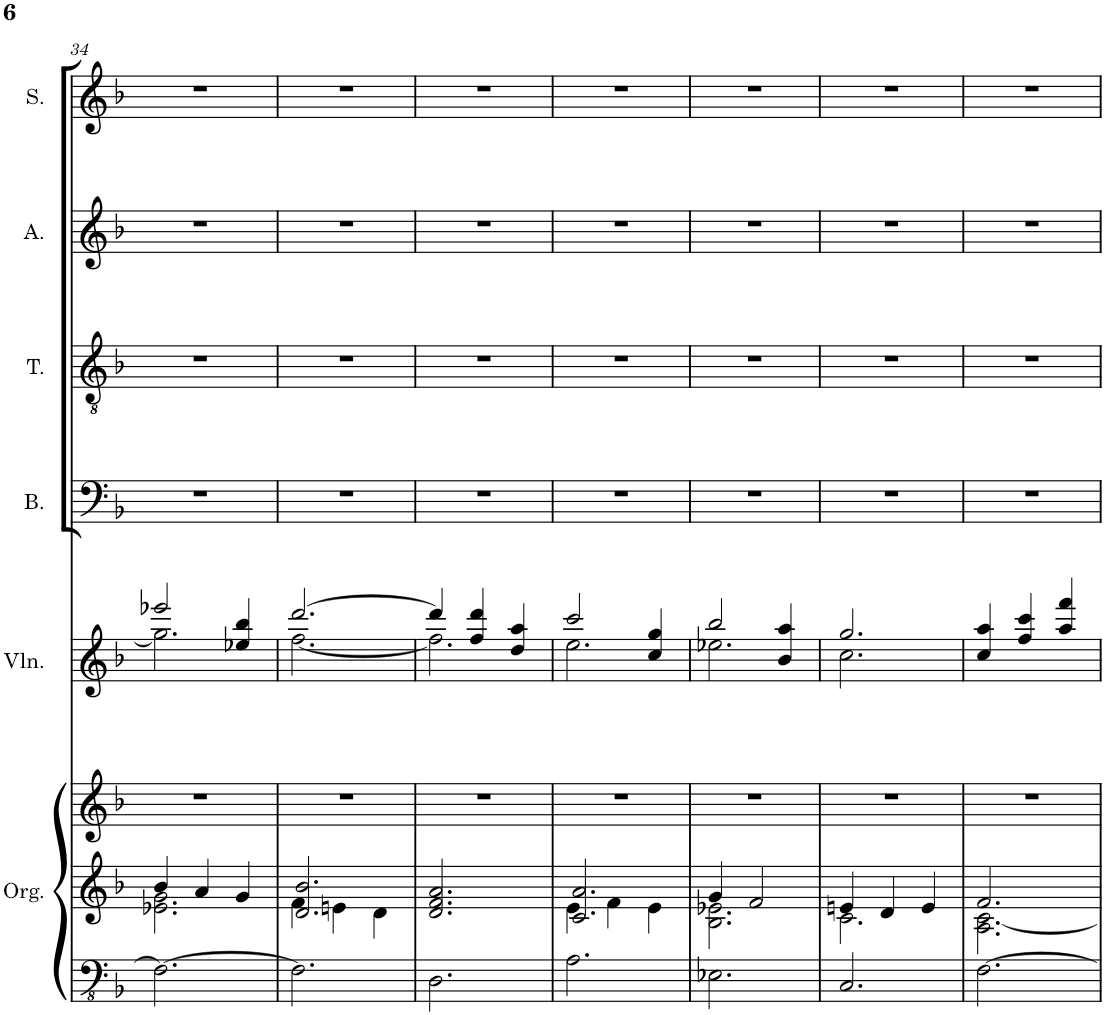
**kern	**kern	**kern	**kern	**kern	**kern	**kern	**kern	**kern
*part7	*part7	*part7	*part6	*part5	*part4	*part3	*part2	*part1
*staff9	*staff8	*staff7	*staff6	*staff5	*staff4	*staff3	*staff2	*staff1
*I"Organ	*	*	*I"Violin	*I"Bass	*I"Tenor	*I"Alto	*I"Soprano	*I"Descant
*I'Org.	*	*	*I'Vln.	*I'B.	*I'T.	*I'A.	*I'S.	*I'D
!!LO:PB:g=z
*clefFv4	*clefG2	*clefG2	*clefG2	*clefF4	*clefGv2	*clefG2	*clefG2	*clefG2
*k[b-]	*k[b-]	*k[b-]	*k[b-]	*k[b-]	*k[b-]	*k[b-]	*k[b-]	*k[b-]
*M3/4	*M3/4	*M3/4	*M3/4	*M3/4	*M3/4	*M3/4	*M3/4	*M3/4
=34	=34	=34	=34	=34	=34	=34	=34	=34
*	*^	*	*^	*	*	*	*	*
2.FF\_	4b-/	2.e-X\ 2.g\	2.r	2eee-X/	2.gg\]	2.r	2.r	2.r	2.r	2.r
.	4a/	.	.	.	.	.	.	.	.	.
.	4g/	.	.	4ee-X/ 4bb-/	.	.	.	.	.	.
=35	=35	=35	=35	=35	=35	=35	=35	=35	=35	=35
2.FF\]	2.d/ 2.b-/	4f\	2.r	[2.ddd/	[2.ff\	2.r	2.r	2.r	2.r	2.r
.	.	4en\	.	.	.	.	.	.	.	.
.	.	4d\	.	.	.	.	.	.	.	.
*	*v	*v	*	*	*	*	*	*	*	*
=36	=36	=36	=36	=36	=36	=36	=36	=36	=36
2.DD\	2.d/ 2.f/ 2.a/	2.r	4ddd/]	2.ff\]	2.r	2.r	2.r	2.r	2.r
.	.	.	4ff/ 4ddd/	.	.	.	.	.	.
.	.	.	4dd/ 4aa/	.	.	.	.	.	.
=37	=37	=37	=37	=37	=37	=37	=37	=37	=37
*	*^	*	*	*	*	*	*	*	*
2.AA\	2.c/ 2.a/	4e\	2.r	2ccc/	2.ee\	2.r	2.r	2.r	2.r	2.r
.	.	4f\	.	.	.	.	.	.	.	.
.	.	4e\	.	4cc/ 4gg/	.	.	.	.	.	.
=38	=38	=38	=38	=38	=38	=38	=38	=38	=38	=38
2.EE-X\	4g/	2.B-\ 2.e-X\	2.r	2bb-/	2.ee-X\	2.r	2.r	2.r	2.r	2.r
.	2f/	.	.	.	.	.	.	.	.	.
.	.	.	.	4b-/ 4aa/	.	.	.	.	.	.
=39	=39	=39	=39	=39	=39	=39	=39	=39	=39	=39
2.CC/	4en/	2.c\	2.r	2.gg/	2.cc\	2.r	2.r	2.r	2.r	2.r
.	4d/	.	.	.	.	.	.	.	.	.
.	4e/	.	.	.	.	.	.	.	.	.
*	*	*	*	*v	*v	*	*	*	*	*
=40	=40	=40	=40	=40	=40	=40	=40	=40	=40
[2.FF\	2.f/	2.A\ [2.c\	2.r	4cc/ 4aa/	2.r	2.r	2.r	2.r	2.r
.	.	.	.	4ff/ 4ccc/	.	.	.	.	.
.	.	.	.	4aa/ 4fff/	.	.	.	.	.
*	*v	*v	*	*	*	*	*	*	*
=	=	=	=	=	=	=	=	=
*-	*-	*-	*-	*-	*-	*-	*-	*-
